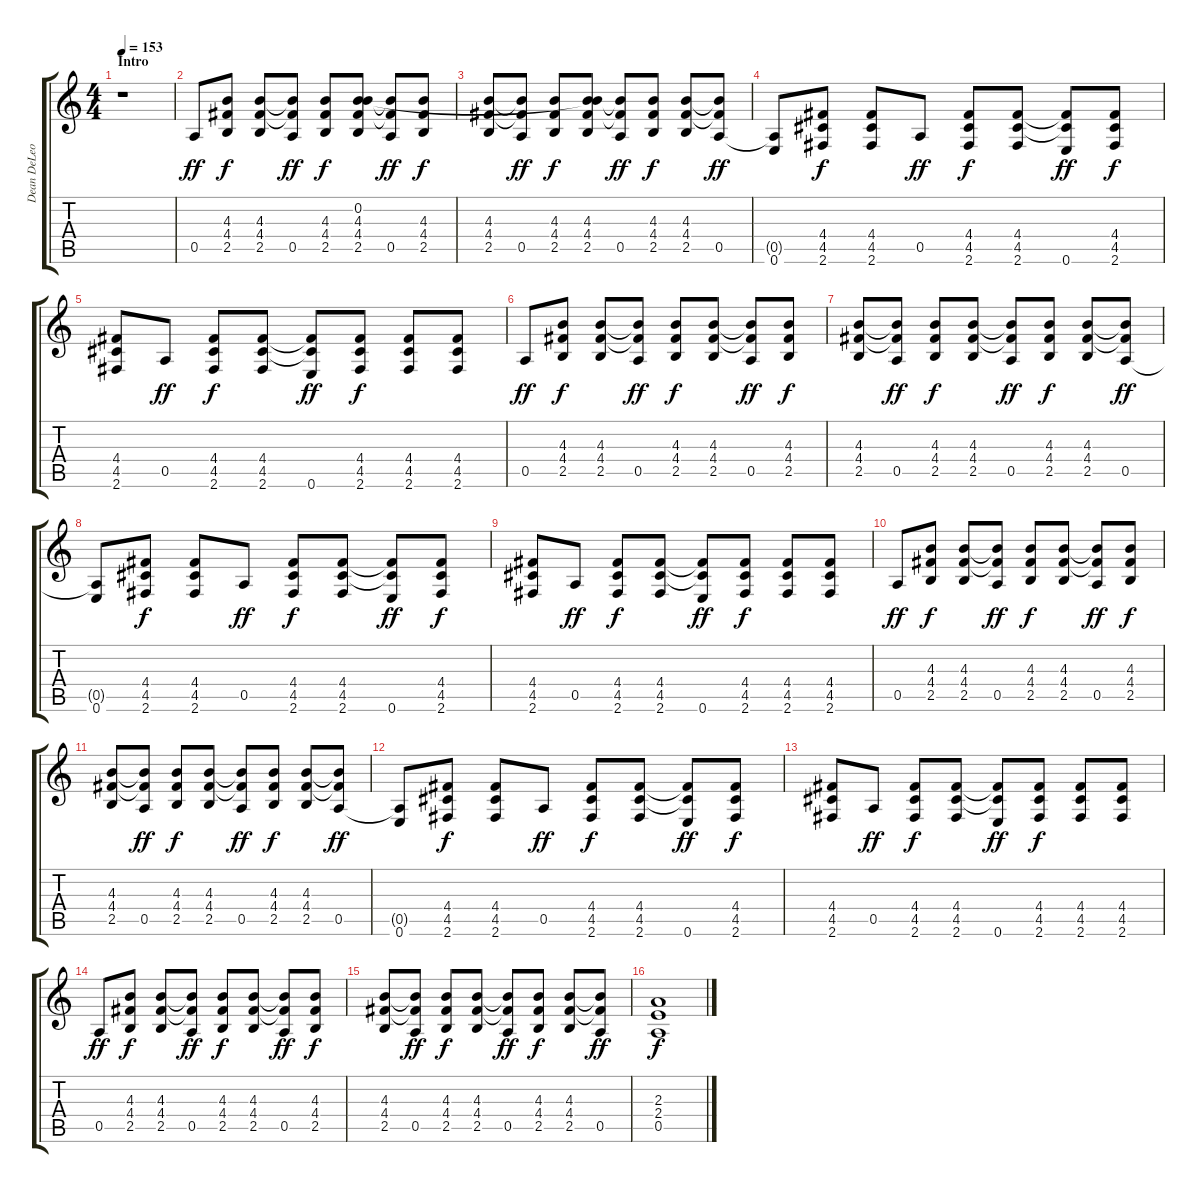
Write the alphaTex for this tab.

\track ("Dean DeLeo - Guitar 1" "Dean DeLeo") {instrument overdrivenguitar}
\staff {score tabs}
\tuning (E4 B3 G3 D3 A2 E2) {hide}
\ts (4 4)
\section ("" "Intro")
\tempo 153
\clef g2
\ks c
r.1{dy ff instrument overdrivenguitar} |
0.5.8 (4.3 4.4 2.5).8{dy f} (4.3 4.4 2.5).8 (4.3{t} 4.4{t} 0.5).8{dy ff} (4.3 4.4 2.5).8{dy f} (0.2 4.3 4.4 2.5).8 (4.3{t} 4.4{t} 0.5).8{dy ff} (4.3 4.4 2.5).8{dy f} |
(4.3 4.4 2.5).8 (4.3{t} 4.4{t} 0.5).8{dy ff} (4.3 4.4 2.5).8{dy f} (0.2{t} 4.3 4.4 2.5).8 (4.3{t} 4.4{t} 0.5).8{dy ff} (4.3 4.4 2.5).8{dy f} (4.3 4.4 2.5).8 (4.3{t} 4.4{t} 0.5).8{dy ff} |
(0.5{t} 0.6).8 (4.4 4.5 2.6).8{dy f} (4.4 4.5 2.6).8 0.5.8{dy ff} (4.4 4.5 2.6).8{dy f} (4.4 4.5 2.6).8 (4.4{t} 4.5{t} 0.6).8{dy ff} (4.4 4.5 2.6).8{dy f} |
(4.4 4.5 2.6).8 0.5.8{dy ff} (4.4 4.5 2.6).8{dy f} (4.4 4.5 2.6).8 (4.4{t} 4.5{t} 0.6).8{dy ff} (4.4 4.5 2.6).8{dy f} (4.4 4.5 2.6).8 (4.4 4.5 2.6).8 |
0.5.8{dy ff} (4.3 4.4 2.5).8{dy f} (4.3 4.4 2.5).8 (4.3{t} 4.4{t} 0.5).8{dy ff} (4.3 4.4 2.5).8{dy f} (4.3 4.4 2.5).8 (4.3{t} 4.4{t} 0.5).8{dy ff} (4.3 4.4 2.5).8{dy f} |
(4.3 4.4 2.5).8 (4.3{t} 4.4{t} 0.5).8{dy ff} (4.3 4.4 2.5).8{dy f} (4.3 4.4 2.5).8 (4.3{t} 4.4{t} 0.5).8{dy ff} (4.3 4.4 2.5).8{dy f} (4.3 4.4 2.5).8 (4.3{t} 4.4{t} 0.5).8{dy ff} |
(0.5{t} 0.6).8 (4.4 4.5 2.6).8{dy f} (4.4 4.5 2.6).8 0.5.8{dy ff} (4.4 4.5 2.6).8{dy f} (4.4 4.5 2.6).8 (4.4{t} 4.5{t} 0.6).8{dy ff} (4.4 4.5 2.6).8{dy f} |
(4.4 4.5 2.6).8 0.5.8{dy ff} (4.4 4.5 2.6).8{dy f} (4.4 4.5 2.6).8 (4.4{t} 4.5{t} 0.6).8{dy ff} (4.4 4.5 2.6).8{dy f} (4.4 4.5 2.6).8 (4.4 4.5 2.6).8 |
0.5.8{dy ff} (4.3 4.4 2.5).8{dy f} (4.3 4.4 2.5).8 (4.3{t} 4.4{t} 0.5).8{dy ff} (4.3 4.4 2.5).8{dy f} (4.3 4.4 2.5).8 (4.3{t} 4.4{t} 0.5).8{dy ff} (4.3 4.4 2.5).8{dy f} |
(4.3 4.4 2.5).8 (4.3{t} 4.4{t} 0.5).8{dy ff} (4.3 4.4 2.5).8{dy f} (4.3 4.4 2.5).8 (4.3{t} 4.4{t} 0.5).8{dy ff} (4.3 4.4 2.5).8{dy f} (4.3 4.4 2.5).8 (4.3{t} 4.4{t} 0.5).8{dy ff} |
(0.5{t} 0.6).8 (4.4 4.5 2.6).8{dy f} (4.4 4.5 2.6).8 0.5.8{dy ff} (4.4 4.5 2.6).8{dy f} (4.4 4.5 2.6).8 (4.4{t} 4.5{t} 0.6).8{dy ff} (4.4 4.5 2.6).8{dy f} |
(4.4 4.5 2.6).8 0.5.8{dy ff} (4.4 4.5 2.6).8{dy f} (4.4 4.5 2.6).8 (4.4{t} 4.5{t} 0.6).8{dy ff} (4.4 4.5 2.6).8{dy f} (4.4 4.5 2.6).8 (4.4 4.5 2.6).8 |
0.5.8{dy ff} (4.3 4.4 2.5).8{dy f} (4.3 4.4 2.5).8 (4.3{t} 4.4{t} 0.5).8{dy ff} (4.3 4.4 2.5).8{dy f} (4.3 4.4 2.5).8 (4.3{t} 4.4{t} 0.5).8{dy ff} (4.3 4.4 2.5).8{dy f} |
(4.3 4.4 2.5).8 (4.3{t} 4.4{t} 0.5).8{dy ff} (4.3 4.4 2.5).8{dy f} (4.3 4.4 2.5).8 (4.3{t} 4.4{t} 0.5).8{dy ff} (4.3 4.4 2.5).8{dy f} (4.3 4.4 2.5).8 (4.3{t} 4.4{t} 0.5).8{dy ff} |
(2.3 2.4 0.5).1{dy f}
